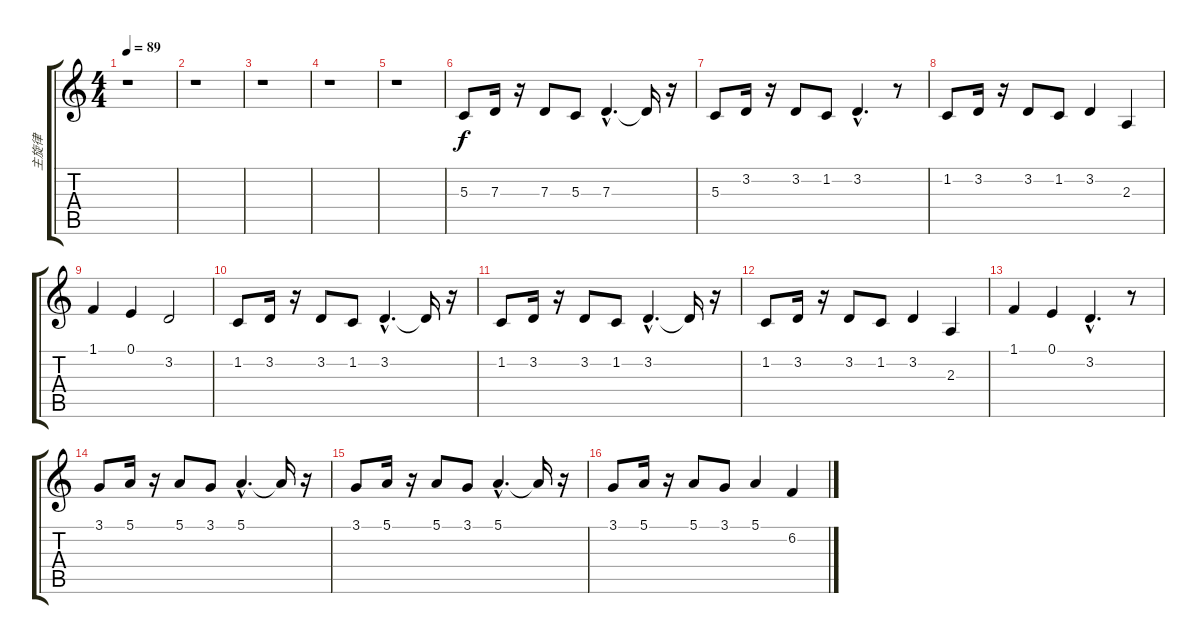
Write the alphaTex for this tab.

\track ("主旋律" "主旋律") {instrument sopranosax}
\staff {score tabs}
\tuning (E4 B3 G3 D3 A2 E2) {hide}
\ts (4 4)
\tempo 89
\clef g2
\ks c
r.1{dy f} |
r.1 |
r.1 |
r.1 |
r.1 |
5.3.8 7.3.16 r.16 7.3.8 5.3.8 7.3{hac}.4{d} 7.3{t}.16 r.16 |
5.3.8 3.2.16 r.16 3.2.8 1.2.8 3.2{hac}.4{d} r.8 |
1.2.8 3.2.16 r.16 3.2.8 1.2.8 3.2.4 2.3.4 |
1.1.4 0.1.4 3.2.2 |
1.2.8 3.2.16 r.16 3.2.8 1.2.8 3.2{hac}.4{d} 3.2{t}.16 r.16 |
1.2.8 3.2.16 r.16 3.2.8 1.2.8 3.2{hac}.4{d} 3.2{t}.16 r.16 |
1.2.8 3.2.16 r.16 3.2.8 1.2.8 3.2.4 2.3.4 |
1.1.4 0.1.4 3.2{hac}.4{d} r.8 |
3.1.8 5.1.16 r.16 5.1.8 3.1.8 5.1{hac}.4{d} 5.1{t}.16 r.16 |
3.1.8 5.1.16 r.16 5.1.8 3.1.8 5.1{hac}.4{d} 5.1{t}.16 r.16 |
3.1.8 5.1.16 r.16 5.1.8 3.1.8 5.1.4 6.2.4
